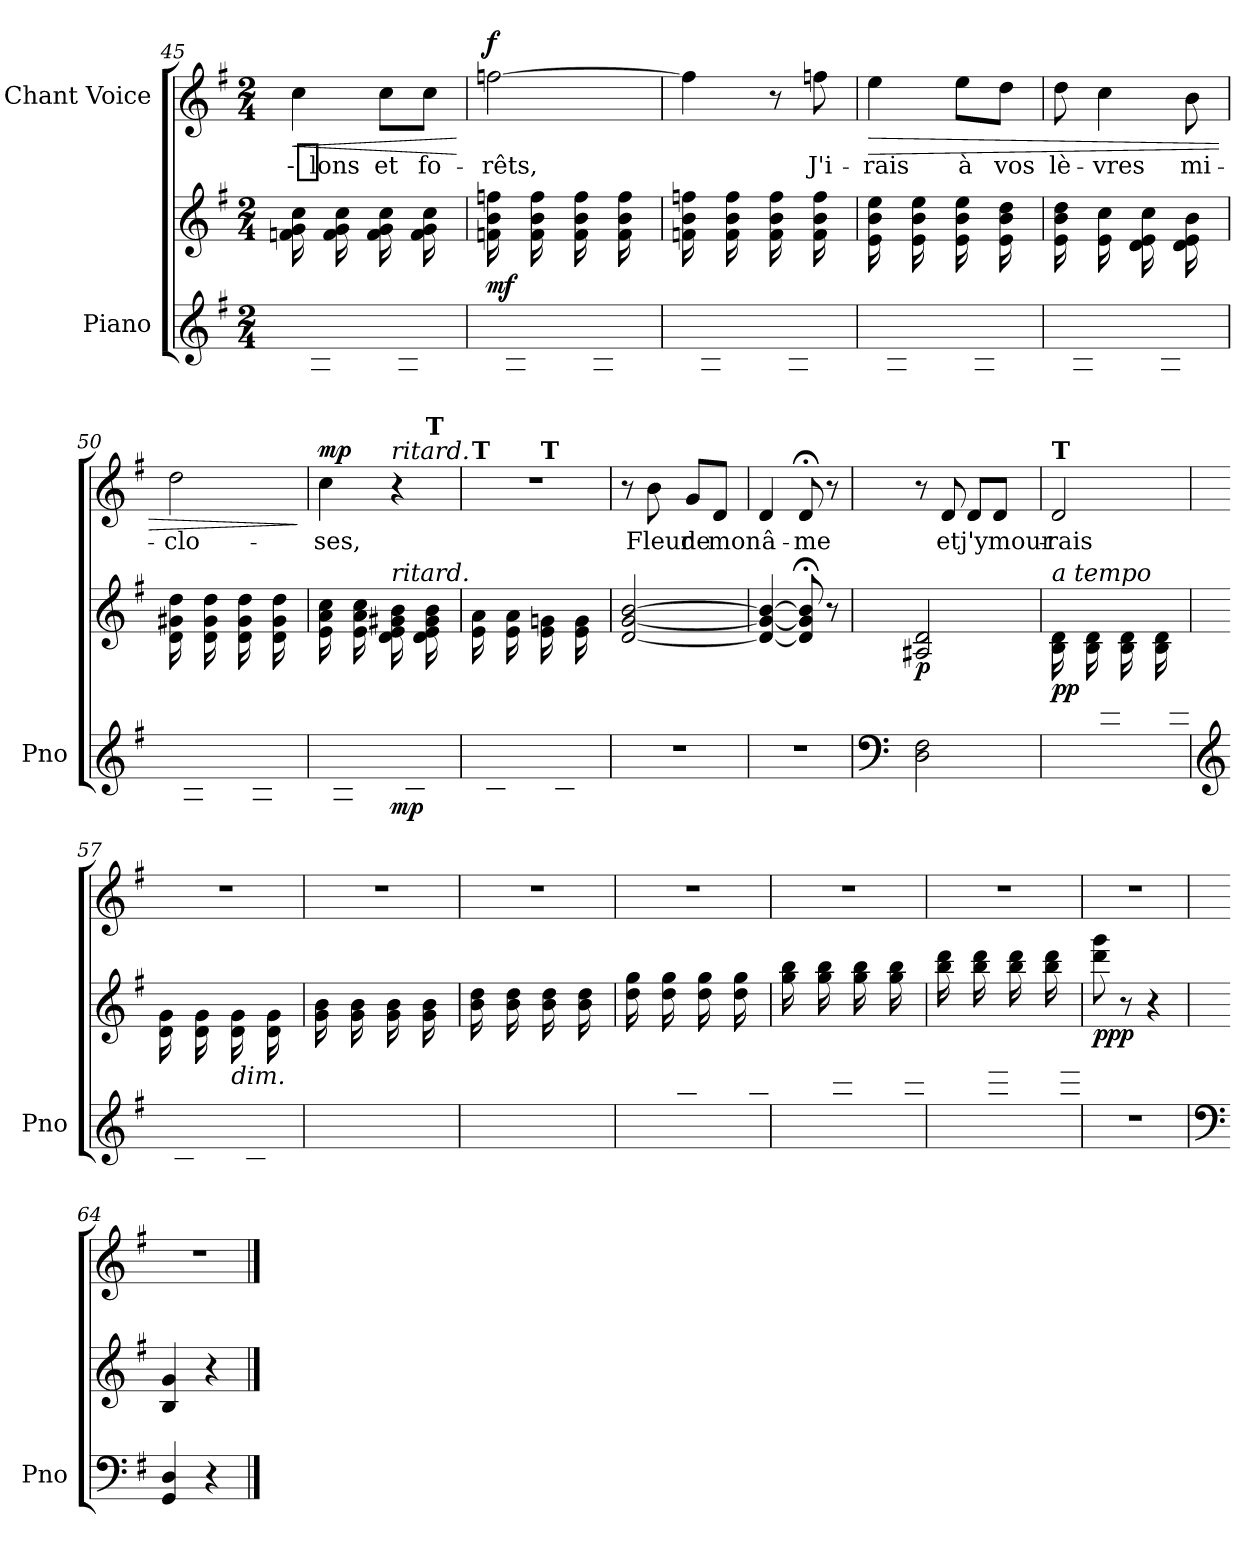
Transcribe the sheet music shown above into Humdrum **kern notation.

**kern	**kern	**dynam	**kern	**text	**dynam
*part2	*part2	*part2	*part1	*part1	*part1
*staff3	*staff2	*staff2/3	*staff1	*staff1	*staff1
*I"Piano	*	*	*I"Chant Voice	*	*
*I'Pno	*	*	*	*	*
!!LO:PB:g=z
*clefG2	*clefG2	*	*clefG2	*	*
*k[f#]	*k[f#]	*	*k[f#]	*	*
*M2/4	*M2/4	*	*M2/4	*	*
=45	=45	=45	=45	=45	=45
*^	*	*	*	*	*
!	!	!	!	!	!LO:LY:b	!LO:HP:b
16ryy	2ryy	16fn\ 16g\ 16cc\LL	.	4cc\	-- lons	<
16A/	.	16ryy	.	.	.	.
16ryy	.	16f\ 16g\ 16cc\	.	.	.	.
16en/JJ	.	16ryy	.	.	.	.
!	!	!	!	!	!LO:LY:b	!
16ryy	.	16f\ 16g\ 16cc\LL	.	8cc\L	et	.
16A/	.	16ryy	.	.	.	.
!	!	!	!	!	!LO:LY:b	!
16ryy	.	16f\ 16g\ 16cc\	.	8cc\J	fo-	.
16e/JJ	.	16ryy	.	.	.	.
*v	*v	*	*	*	*	*
.	.	.	.	.	[
=46	=46	=46	=46	=46	=46
*^	*	*	*	*	*
!	!	!	!LO:DY:a=2	!	!LO:LY:b	!LO:DY:a
16ryy	2ryy	16fn\ 16b\ 16ffn\LL	mf	[2ffn\	-rêts,	f
16G/ 16d/	.	16ryy	.	.	.	.
16ryy	.	16f\ 16b\ 16ff\	.	.	.	.
16g/JJ	.	16ryy	.	.	.	.
16ryy	.	16f\ 16b\ 16ff\LL	.	.	.	.
16G/ 16d/	.	16ryy	.	.	.	.
16ryy	.	16f\ 16b\ 16ff\	.	.	.	.
16g/JJ	.	16ryy	.	.	.	.
=47	=47	=47	=47	=47	=47	=47
16ryy	2ryy	16fn\ 16b\ 16ffn\LL	.	4ff\]	.	.
16G/ 16d/	.	16ryy	.	.	.	.
16ryy	.	16f\ 16b\ 16ff\	.	.	.	.
16g/JJ	.	16ryy	.	.	.	.
16ryy	.	16f\ 16b\ 16ff\LL	.	8r	.	.
16G/ 16d/	.	16ryy	.	.	.	.
!	!	!	!	!	!LO:LY:b	!
16ryy	.	16f\ 16b\ 16ff\	.	8ffn\	J'i-	.
16g/JJ	.	16ryy	.	.	.	.
=48	=48	=48	=48	=48	=48	=48
!	!	!	!	!	!LO:LY:b	!LO:HP:b
16ryy	2ryy	16e\ 16b\ 16ee\LL	.	4ee\	-rais	>
16G#X/ 16d/	.	16ryy	.	.	.	.
16ryy	.	16e\ 16b\ 16ee\	.	.	.	.
16fn/JJ	.	16ryy	.	.	.	.
!	!	!	!	!	!LO:LY:b	!
16ryy	.	16e\ 16b\ 16ee\LL	.	8ee\L	à	.
16G#/ 16d/	.	16ryy	.	.	.	.
!	!	!	!	!	!LO:LY:b	!
16ryy	.	16e\ 16b\ 16dd\	.	8dd\J	vos	.
16f/JJ	.	16ryy	.	.	.	.
!!LO:LB:g=z
=49	=49	=49	=49	=49	=49	=49
!	!	!	!	!	!LO:LY:b	!
16ryy	2ryy	16e\ 16b\ 16dd\LL	.	8dd\	lè-	.
16G#X/ 16d/	.	16ryy	.	.	.	.
!	!	!	!	!	!LO:LY:b	!
16ryy	.	16e\ 16cc\	.	4cc\	-vres	.
16fn/JJ	.	16ryy	.	.	.	.
16ryy	.	16d\ 16e\ 16cc\LL	.	.	.	.
16G#/ 16d/	.	16ryy	.	.	.	.
!	!	!	!	!	!LO:LY:b	!
16ryy	.	16d\ 16e\ 16b\	.	8b\	mi-	.
16f/JJ	.	16ryy	.	.	.	.
=50	=50	=50	=50	=50	=50	=50
!	!	!	!	!	!LO:LY:b	!
16ryy	2ryy	16d\ 16g#X\ 16dd\LL	.	2dd\	-clo-	.
16A/ 16e/	.	16ryy	.	.	.	.
16ryy	.	16d\ 16g#\ 16dd\	.	.	.	.
16fn/JJ	.	16ryy	.	.	.	.
16ryy	.	16d\ 16g#\ 16dd\LL	.	.	.	.
16A/ 16e/	.	16ryy	.	.	.	.
16ryy	.	16d\ 16g#\ 16dd\	.	.	.	.
16f/JJ	.	16ryy	.	.	.	.
*v	*v	*	*	*	*	*
.	.	.	.	.	]
=51	=51	=51	=51	=51	=51
*^	*	*	*	*	*
!	!	!	!	!	!LO:LY:b	!LO:DY:a
*	*	*	*	*^	*	*
16ryy	8ryy	16e\ 16a\ 16cc\LL	.	4cc\	4.ryy	-ses,	mp
16A/	.	16ryy	.	.	.	.	.
16ryy	8ryy	16e\ 16a\ 16cc\	.	.	.	.	.
16dd/JJ	.	16ryy	.	.	.	.	.
!	!	!	!	!LO:TX:a:i:t=ritard.	!	!	!
!	!	!LO:TX:a:i:t=ritard.	!	!	!	!	!
!	!	!	!LO:DY:b=2	!	!	!	!
16ryy	4ryy	16d\ 16e\ 16g#X\ 16b\LL	mp	4r	.	.	.
16B/	.	16ryy	.	.	.	.	.
!	!	!	!	!	!LO:TX:a:B:t=T	!	!
16ryy	.	16d\ 16e\ 16g#\ 16b\	.	.	8ryy	.	.
16cc/JJ	.	16ryy	.	.	.	.	.
=52	=52	=52	=52	=52	=52	=52	=52
!	!	!	!	!LO:TX:a:B:t=T	!	!	!
16ryy	2ryy	16e\ 16a\LL	.	2r	4ryy	.	.
16c/	.	16ryy	.	.	.	.	.
16ryy	.	16e\ 16a\	.	.	.	.	.
16b/JJ	.	16ryy	.	.	.	.	.
!	!	!	!	!	!LO:TX:a:B:t=T	!	!
16ryy	.	16e\ 16gn\LL	.	.	4ryy	.	.
16c#X/	.	16ryy	.	.	.	.	.
16ryy	.	16e\ 16g\	.	.	.	.	.
16a#X/JJ	.	16ryy	.	.	.	.	.
*v	*v	*	*	*	*	*	*
=53	=53	=53	=53	=53	=53	=53
!	!	!	!LO:TX:a:i:t=ad libitum	!	!	!
*	*	*	*v	*v	*	*
2r	[2d/ [2g/ [2b/	.	8r	.	.
!	!	!	!	!LO:LY:b	!
.	.	.	8b\	Fleur	.
!	!	!	!	!LO:LY:b	!
.	.	.	8g/L	de	.
!	!	!	!	!LO:LY:b	!
.	.	.	8d/J	mon	.
!!LO:LB:g=z
=54	=54	=54	=54	=54	=54
!	!	!	!	!LO:LY:b	!
2r	4d/_ 4g/_ 4b/_	.	4d/	â-	.
!	!	!	!	!LO:LY:b	!
.	8d/];< 8g/];< 8b/];<	.	8d;</	-me	.
.	8r	.	8r	.	.
=55	=55	=55	=55	=55	=55
*clefF4	*	*	*	*	*
!	!	!LO:DY:b	!	!	!
2D\ 2F#\	2A#X/ 2d/	p	8r	.	.
!	!	!	!	!LO:LY:b	!
.	.	.	8d/	et	.
!	!	!	!	!LO:LY:b	!
.	.	.	8d/L	j'y	.
!	!	!	!	!LO:LY:b	!
.	.	.	8d/J	mour-	.
=56	=56	=56	=56	=56	=56
*^	*	*	*	*	*
!	!	!	!	!LO:TX:a:B:t=T	!	!
!	!	!LO:TX:a:i:t=a tempo	!	!	!	!
!	!	!	!LO:DY:b	!	!LO:LY:b	!
16ryy	2ryy	16B\ 16d\LL	pp	2d/	-rais	.
16GG/ 16D/ 16G/	.	16ryy	.	.	.	.
16ryy	.	16B\ 16d\	.	.	.	.
16e/JJ	.	16ryy	.	.	.	.
16ryy	.	16B\ 16d\LL	.	.	.	.
16G/	.	16ryy	.	.	.	.
16ryy	.	16B\ 16d\	.	.	.	.
16e/JJ	.	16ryy	.	.	.	.
=57	=57	=57	=57	=57	=57	=57
*clefG2	*	*	*	*	*	*
16ryy	2ryy	16d\ 16g\LL	.	2r	.	.
16B/	.	16ryy	.	.	.	.
16ryy	.	16d\ 16g\	.	.	.	.
16a/JJ	.	16ryy	.	.	.	.
!	!	!LO:TX:b:i:t=dim.	!	!	!	!
16ryy	.	16d\ 16g\LL	.	.	.	.
16B/	.	16ryy	.	.	.	.
16ryy	.	16d\ 16g\	.	.	.	.
16a/JJ	.	16ryy	.	.	.	.
=58	=58	=58	=58	=58	=58	=58
16ryy	2ryy	16g\ 16b\LL	.	2r	.	.
16d/	.	16ryy	.	.	.	.
16ryy	.	16g\ 16b\	.	.	.	.
16cc/JJ	.	16ryy	.	.	.	.
16ryy	.	16g\ 16b\LL	.	.	.	.
16d/	.	16ryy	.	.	.	.
16ryy	.	16g\ 16b\	.	.	.	.
16cc/JJ	.	16ryy	.	.	.	.
!!LO:LB:g=z
=59	=59	=59	=59	=59	=59	=59
16ryy	2ryy	16b\ 16dd\LL	.	2r	.	.
16g/	.	16ryy	.	.	.	.
16ryy	.	16b\ 16dd\	.	.	.	.
16ee/JJ	.	16ryy	.	.	.	.
16ryy	.	16b\ 16dd\LL	.	.	.	.
16g/	.	16ryy	.	.	.	.
16ryy	.	16b\ 16dd\	.	.	.	.
16ee/JJ	.	16ryy	.	.	.	.
=60	=60	=60	=60	=60	=60	=60
16ryy	2ryy	16dd\ 16gg\LL	.	2r	.	.
16b/	.	16ryy	.	.	.	.
16ryy	.	16dd\ 16gg\	.	.	.	.
16aa/JJ	.	16ryy	.	.	.	.
16ryy	.	16dd\ 16gg\LL	.	.	.	.
16b/	.	16ryy	.	.	.	.
16ryy	.	16dd\ 16gg\	.	.	.	.
16aa/JJ	.	16ryy	.	.	.	.
=61	=61	=61	=61	=61	=61	=61
16ryy	2ryy	16gg\ 16bb\LL	.	2r	.	.
16dd/	.	16ryy	.	.	.	.
16ryy	.	16gg\ 16bb\	.	.	.	.
16ccc/JJ	.	16ryy	.	.	.	.
16ryy	.	16gg\ 16bb\LL	.	.	.	.
16dd/	.	16ryy	.	.	.	.
16ryy	.	16gg\ 16bb\	.	.	.	.
16ccc/JJ	.	16ryy	.	.	.	.
=62	=62	=62	=62	=62	=62	=62
16ryy	2ryy	16bb\ 16ddd\LL	.	2r	.	.
16gg/	.	16ryy	.	.	.	.
16ryy	.	16bb\ 16ddd\	.	.	.	.
16eee/JJ	.	16ryy	.	.	.	.
16ryy	.	16bb\ 16ddd\LL	.	.	.	.
16gg/	.	16ryy	.	.	.	.
16ryy	.	16bb\ 16ddd\	.	.	.	.
16fff#/JJ	.	16ryy	.	.	.	.
*v	*v	*	*	*	*	*
=63	=63	=63	=63	=63	=63
!	!	!LO:DY:b	!	!	!
2r	8ddd\ 8ggg\	ppp	2r	.	.
.	8r	.	.	.	.
.	4r	.	.	.	.
=64	=64	=64	=64	=64	=64
*clefF4	*	*	*	*	*
4GG/ 4D/	4B/ 4g/	.	2r	.	.
4r	4r	.	.	.	.
==	==	==	==	==	==
*-	*-	*-	*-	*-	*-
